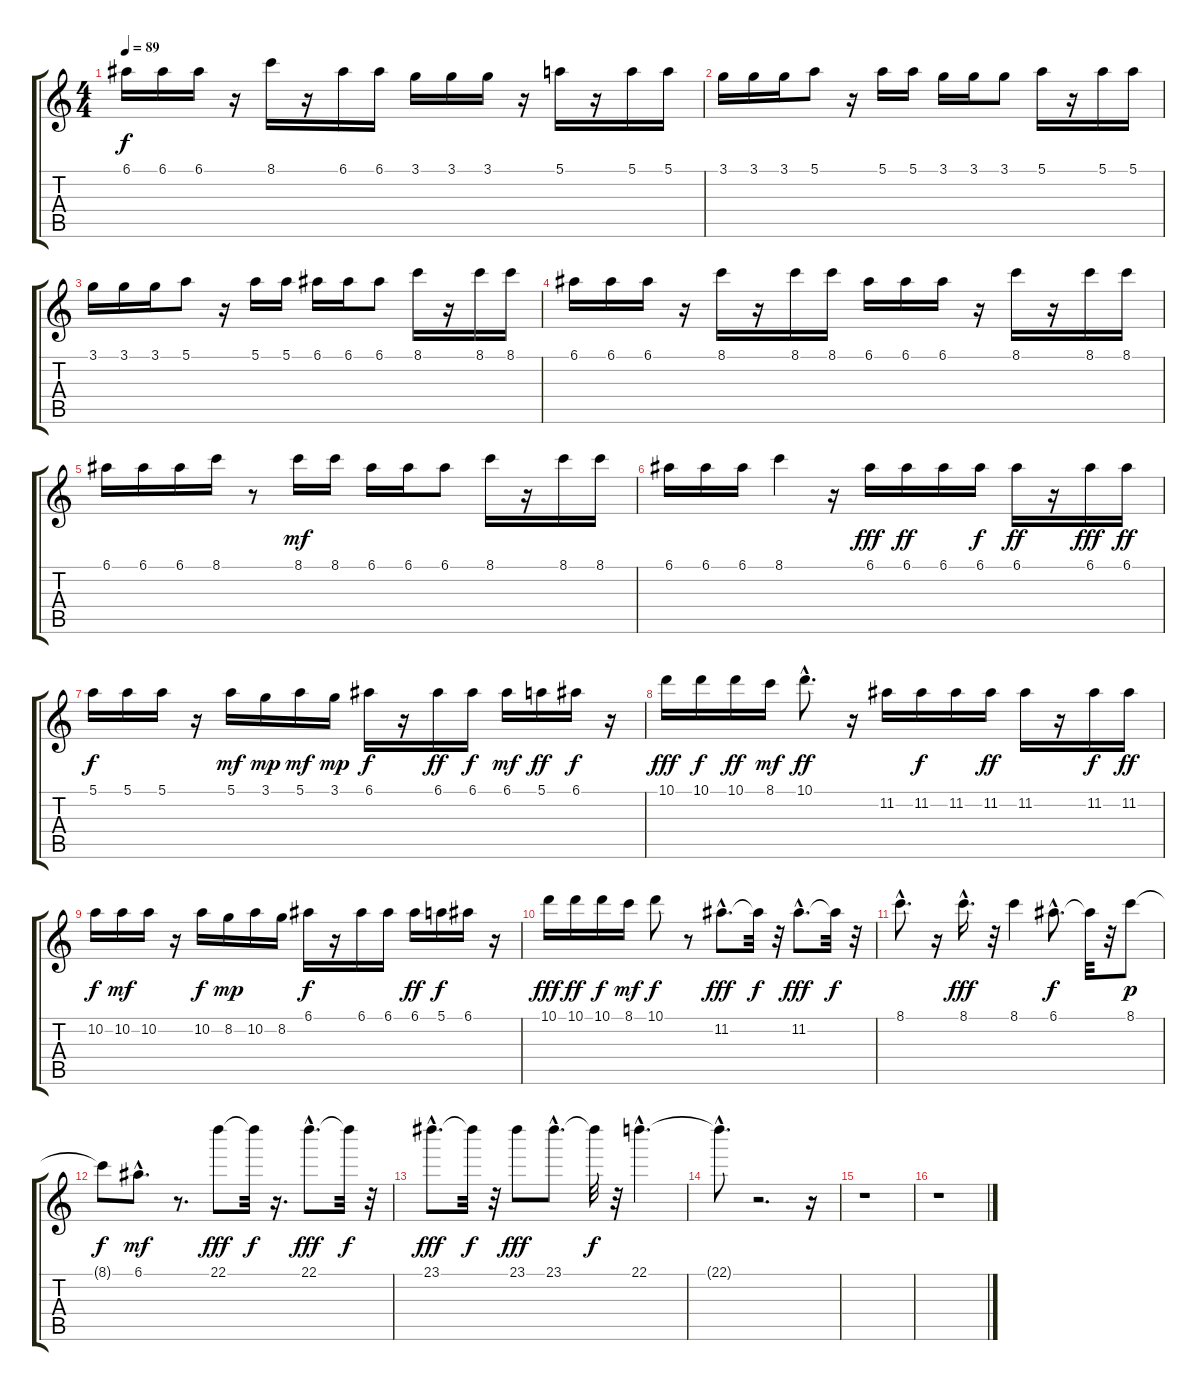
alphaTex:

\track "" {instrument acousticguitarsteel}
\staff {score tabs}
\tuning (E4 B3 G3 D3 A2 E2) {hide}
\ts (4 4)
\tempo 89
\clef g2
\ks c
6.1.16{dy f} 6.1.16 6.1.16 r.16 8.1.16 r.16 6.1.16 6.1.16 3.1.16 3.1.16 3.1.16 r.16 5.1.16 r.16 5.1.16 5.1.16 |
3.1.16 3.1.16 3.1.16 5.1.8 r.16 5.1.16 5.1.16 3.1.16 3.1.16 3.1.8 5.1.16 r.16 5.1.16 5.1.16 |
3.1.16 3.1.16 3.1.16 5.1.8 r.16 5.1.16 5.1.16 6.1.16 6.1.16 6.1.8 8.1.16 r.16 8.1.16 8.1.16 |
6.1.16 6.1.16 6.1.16 r.16 8.1.16 r.16 8.1.16 8.1.16 6.1.16 6.1.16 6.1.16 r.16 8.1.16 r.16 8.1.16 8.1.16 |
6.1.16 6.1.16 6.1.16 8.1.16 r.8 8.1.16{dy mf} 8.1.16 6.1.16 6.1.16 6.1.8 8.1.16 r.16 8.1.16 8.1.16 |
6.1.16 6.1.16 6.1.16 8.1.4 r.16 6.1.16{dy fff} 6.1.16{dy ff} 6.1.16 6.1.16{dy f} 6.1.16{dy ff} r.16 6.1.16{dy fff} 6.1.16{dy ff} |
5.1.16{dy f} 5.1.16 5.1.16 r.16 5.1.16{dy mf} 3.1.16{dy mp} 5.1.16{dy mf} 3.1.16{dy mp} 6.1.16{dy f} r.16 6.1.16{dy ff} 6.1.16{dy f} 6.1.16{dy mf} 5.1.16{dy ff} 6.1.16{dy f} r.16 |
10.1.16{dy fff} 10.1.16{dy f} 10.1.16{dy ff} 8.1.16{dy mf} 10.1{hac}.8{d dy ff} r.16 11.2.16 11.2.16{dy f} 11.2.16 11.2.16{dy ff} 11.2.16 r.16 11.2.16{dy f} 11.2.16{dy ff} |
10.2.16{dy f} 10.2.16{dy mf} 10.2.16 r.16 10.2.16{dy f} 8.2.16{dy mp} 10.2.16 8.2.16 6.1.16{dy f} r.16 6.1.16 6.1.16 6.1.16{dy ff} 5.1.16{dy f} 6.1.16 r.16 |
10.1.16{dy fff} 10.1.16{dy ff} 10.1.16{dy f} 8.1.16{dy mf} 10.1.8{dy f} r.8 11.2{hac}.8{d dy fff} 11.2{t}.32{dy f} r.32 11.2{hac}.8{d dy fff} 11.2{t}.32{dy f} r.32 |
8.1{hac}.8{d} r.16 8.1{hac}.16{d dy fff} r.32 8.1.4 6.1{hac}.8{d dy f} 6.1{t}.32 r.32 8.1.8{dy p} |
8.1{t}.8{dy f} 6.1{hac}.8{d dy mf} r.8{d} 22.1.8{dy fff} 22.1{t}.32{dy f} r.16{d} 22.1{hac}.8{d dy fff} 22.1{t}.32{dy f} r.32 |
23.1{hac}.8{d dy fff} 23.1{t}.32{dy f} r.32 23.1.8{dy fff} 23.1{hac}.8{d} 23.1{t}.32{dy f} r.32 22.1{hac}.4{d} |
22.1{hac t}.8{d} r.2{d} r.16 |
r.1 |
r.1
